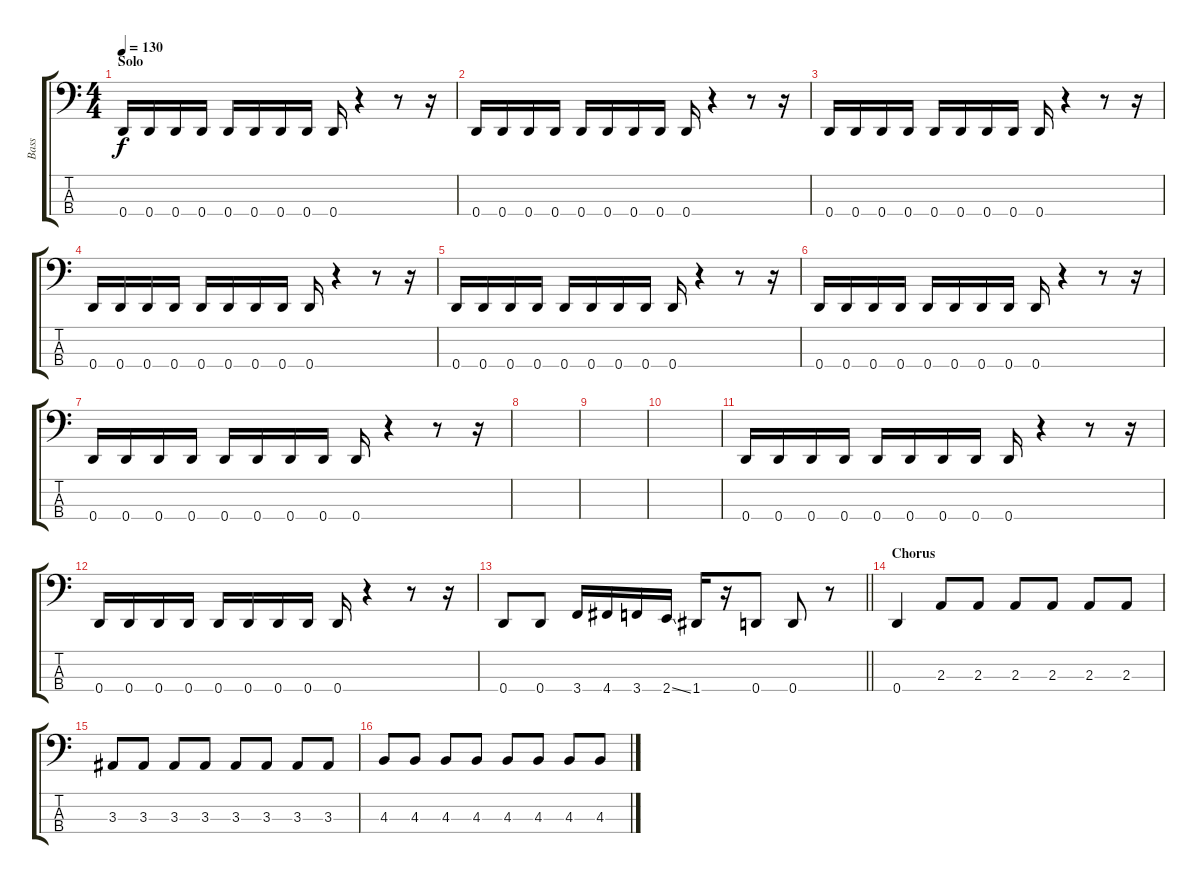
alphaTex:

\track ("Bass" "Bass") {instrument electricbassfinger}
\staff {score tabs}
\tuning (G2 C2 G1 D1) {hide}
\ts (4 4)
\section ("" "Solo")
\tempo 130
\clef f4
\ks c
0.4.16{dy f} 0.4.16 0.4.16 0.4.16 0.4.16 0.4.16 0.4.16 0.4.16 0.4.16 r.4 r.8 r.16 |
0.4.16 0.4.16 0.4.16 0.4.16 0.4.16 0.4.16 0.4.16 0.4.16 0.4.16 r.4 r.8 r.16 |
0.4.16 0.4.16 0.4.16 0.4.16 0.4.16 0.4.16 0.4.16 0.4.16 0.4.16 r.4 r.8 r.16 |
0.4.16 0.4.16 0.4.16 0.4.16 0.4.16 0.4.16 0.4.16 0.4.16 0.4.16 r.4 r.8 r.16 |
0.4.16 0.4.16 0.4.16 0.4.16 0.4.16 0.4.16 0.4.16 0.4.16 0.4.16 r.4 r.8 r.16 |
0.4.16 0.4.16 0.4.16 0.4.16 0.4.16 0.4.16 0.4.16 0.4.16 0.4.16 r.4 r.8 r.16 |
0.4.16 0.4.16 0.4.16 0.4.16 0.4.16 0.4.16 0.4.16 0.4.16 0.4.16 r.4 r.8 r.16 |
|
|
|
0.4.16 0.4.16 0.4.16 0.4.16 0.4.16 0.4.16 0.4.16 0.4.16 0.4.16 r.4 r.8 r.16 |
0.4.16 0.4.16 0.4.16 0.4.16 0.4.16 0.4.16 0.4.16 0.4.16 0.4.16 r.4 r.8 r.16 |
\barLineRight lightlight
0.4.8 0.4.8 3.4.16 4.4.16 3.4.16 2.4{ss}.16 1.4.16 r.16 0.4.8 0.4.8 r.8 |
\section ("" "Chorus")
0.4.4 2.3.8 2.3.8 2.3.8 2.3.8 2.3.8 2.3.8 |
3.3.8 3.3.8 3.3.8 3.3.8 3.3.8 3.3.8 3.3.8 3.3.8 |
4.3.8 4.3.8 4.3.8 4.3.8 4.3.8 4.3.8 4.3.8 4.3.8
